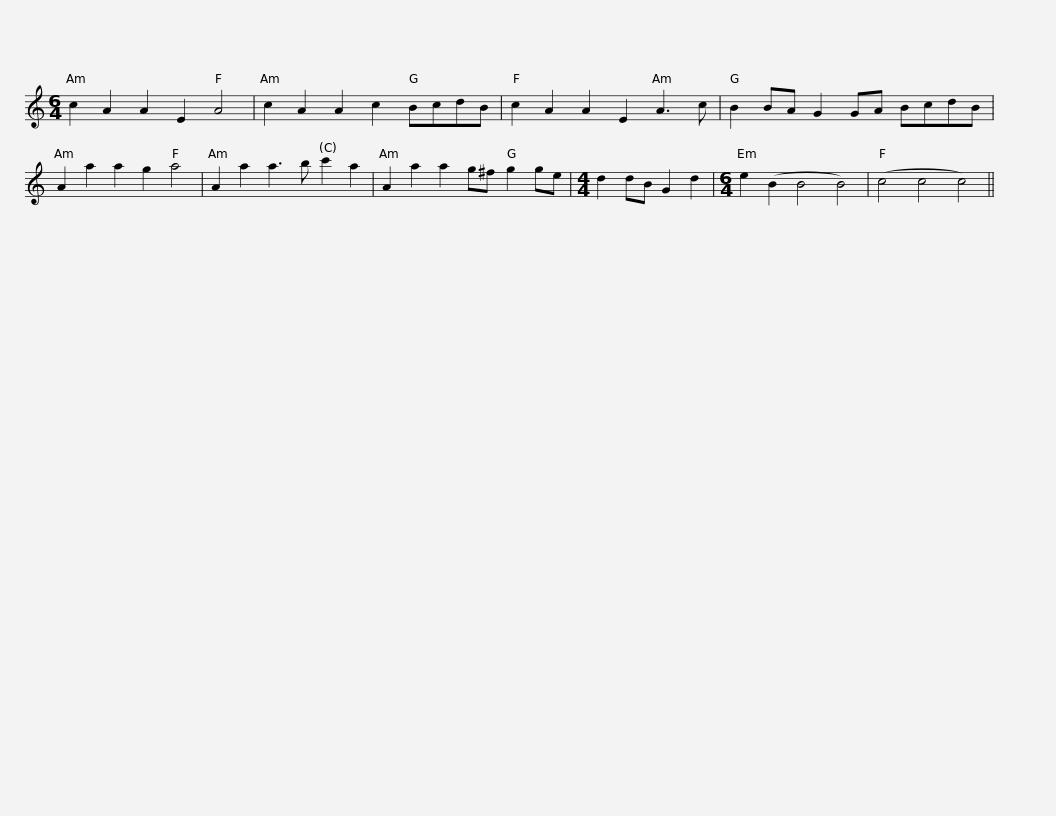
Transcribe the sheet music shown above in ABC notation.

X:1
L:1/8
M:6/4
I:linebreak $
K:C
V:1 treble
V:1
 c2 A2 A2 E2 A4 | c2 A2 A2 c2 BcdB | c2 A2 A2 E2 A3 c | B2 BA G2 GA BcdB | A2 a2 a2 g2 a4 |$ %5
 A2 a2 a3 b c'2 a2 | A2 a2 a2 g^f g2 ge |[M:4/4] d2 dB G2 d2 |[M:6/4] e2 (B2 B4 B4) | (c4 c4 c4) || %10
